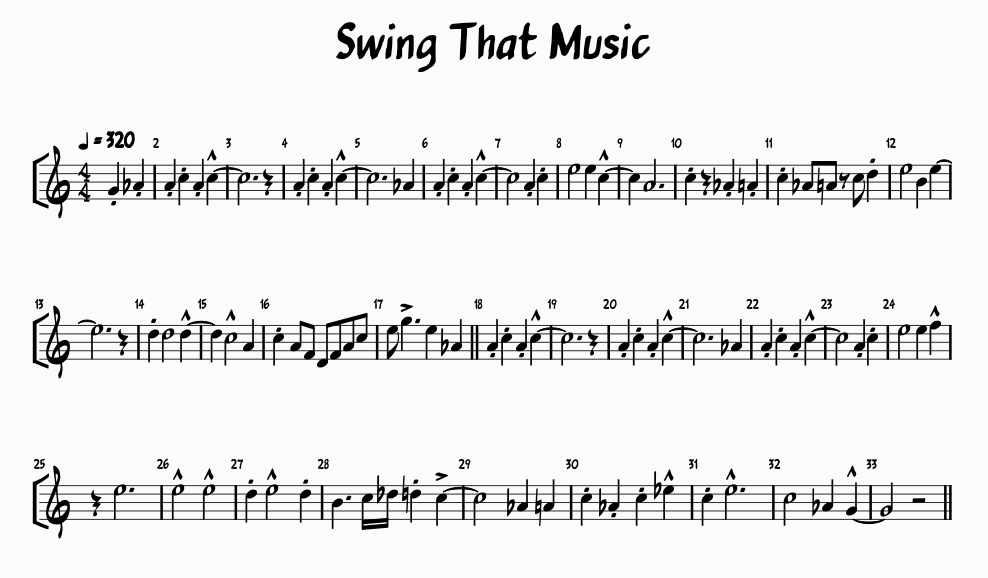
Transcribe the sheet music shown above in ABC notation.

X:1
L:1/8
Q:1/4=320
M:4/4
I:linebreak $
K:none
V:1 treble transpose=-2
V:1
[K:C] .G2 ._A2 | .A2 .c2 .A2 !^!c2- | c6 z2 | .A2 .c2 .A2 !^!c2- | c6 _A2 | %5
 .A2 .c2 .A2 !^!c2- | c4 .A2 .c2 | e4 e2 !^!c2- | c2 A6 | .c2 z2 ._A2 .=A2 | %10
 .c2 _A=A z c .d2 | e4 B2 e2- |$ e6 z2 | .d2 d4 !^!d2- | d2 !^!c4 A2 | %15
 .c2 AF DFAc | e !>!g3 e2 _A2 || .A2 .c2 .A2 !^!c2- | c6 z2 | .A2 .c2 .A2 !^!c2- | %20
 c6 _A2 | .A2 .c2 .A2 !^!c2- | c4 .A2 .c2 | e4 e2 !^!f2 |$ z2 e6 | %25
 !^!e4 !^!e4 | .d2 !^!e4 .d2 | B3 c/_d/ .=d2 !>!c2- | c4 _A2 =A2 | .c2 ._A2 .c2 !^!_e2 | %30
 .c2 !^!e6 | c4 _A2 !^!G2- | G4 z4 || %33
